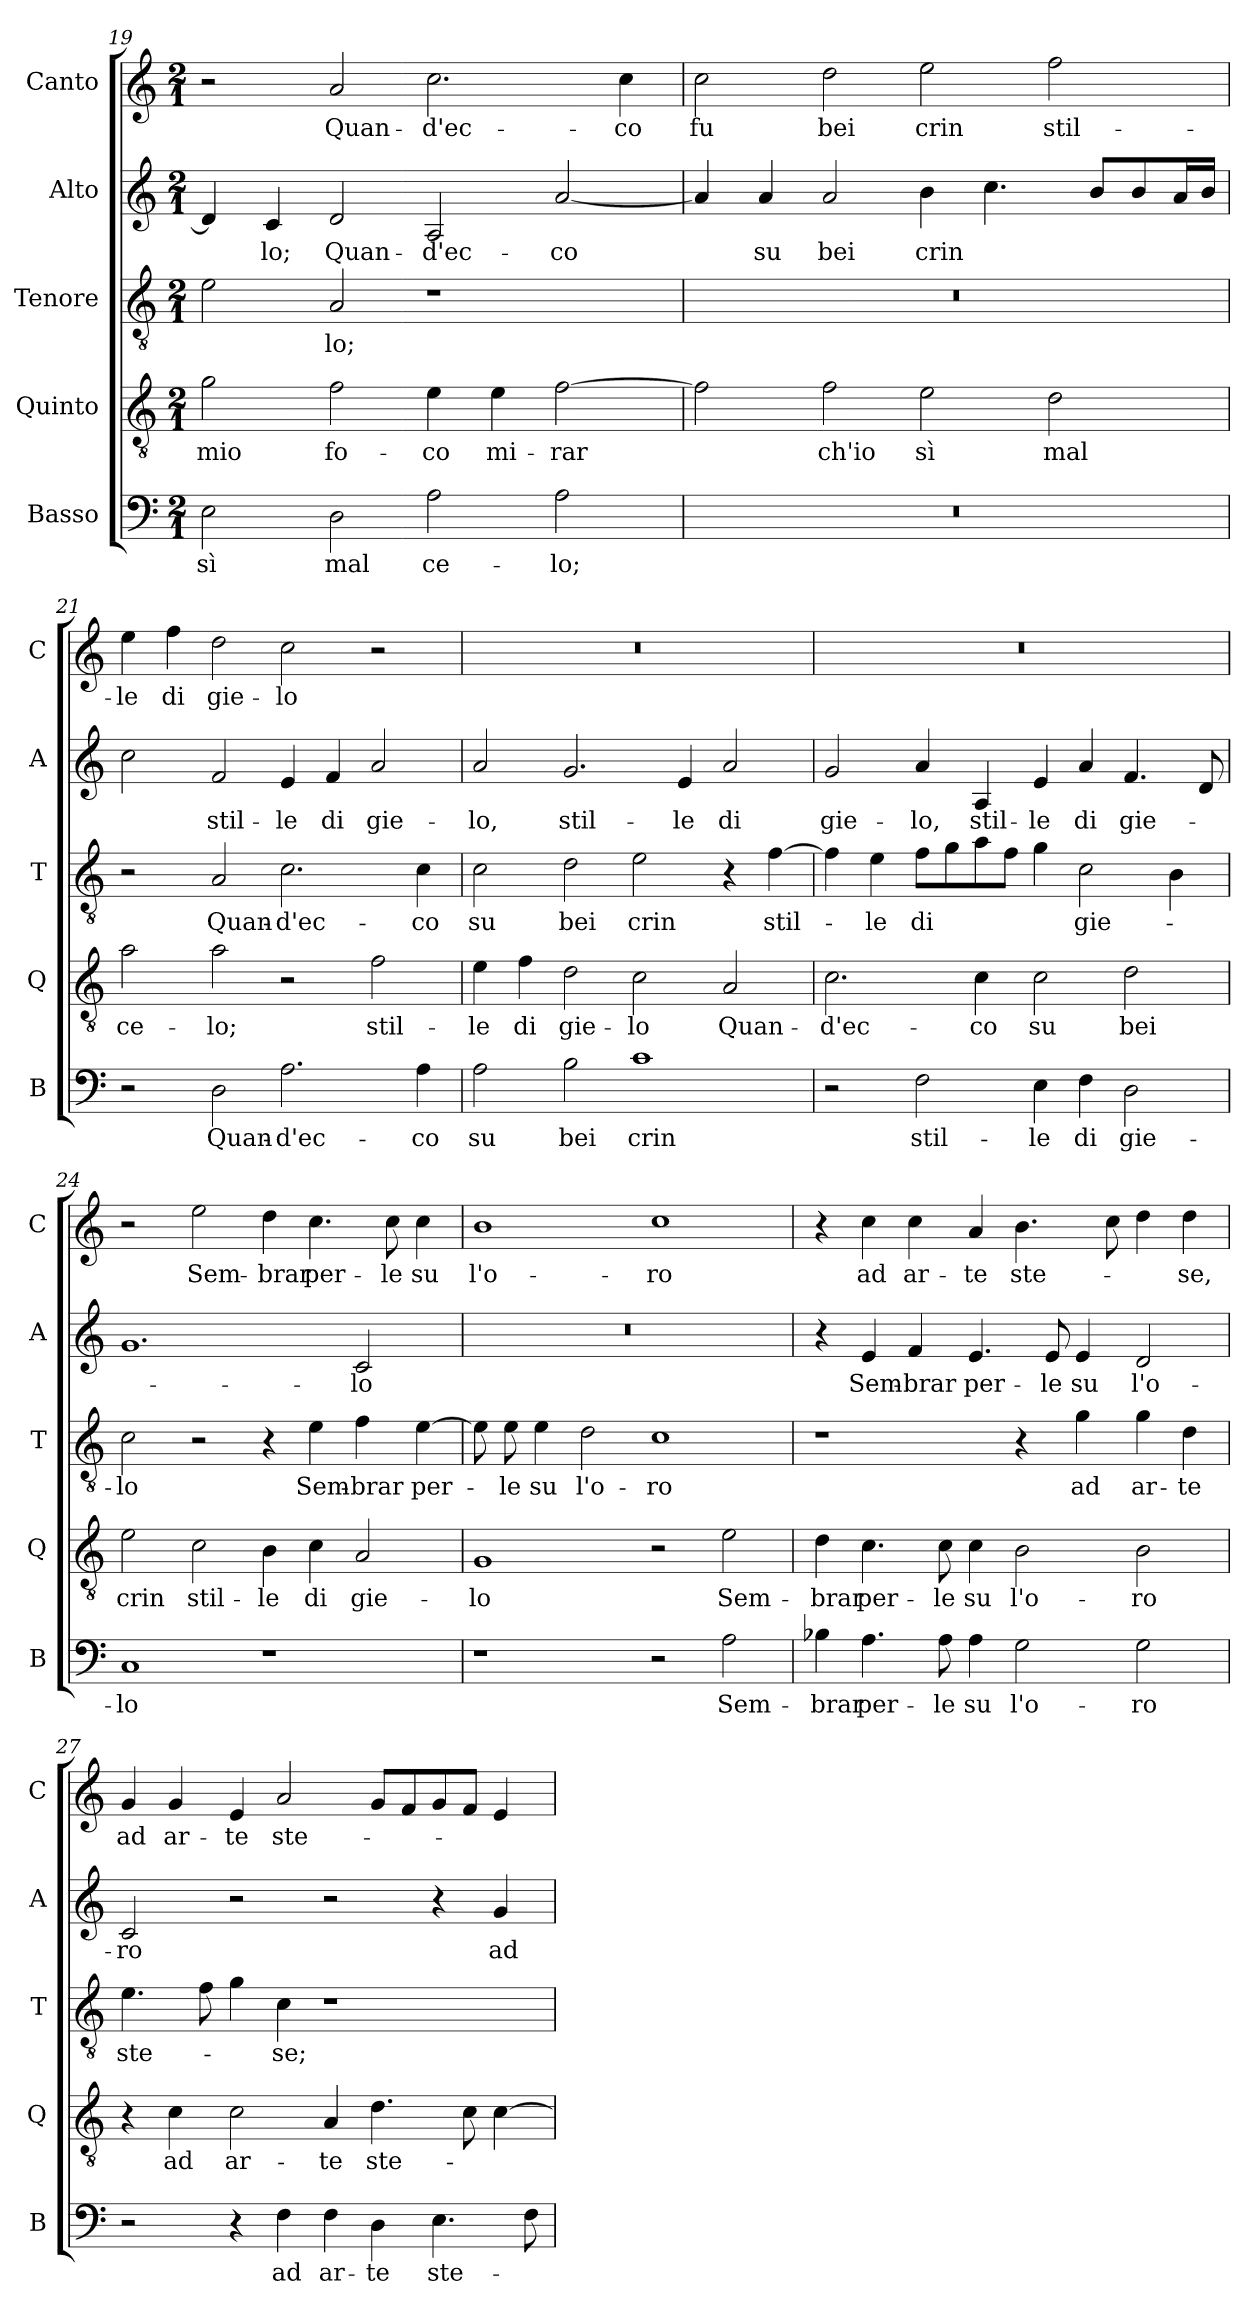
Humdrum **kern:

**kern	**text	**kern	**text	**kern	**text	**kern	**text	**kern	**text
*part5	*part5	*part4	*part4	*part3	*part3	*part2	*part2	*part1	*part1
*staff5	*staff5	*staff4	*staff4	*staff3	*staff3	*staff2	*staff2	*staff1	*staff1
*I"Basso	*	*I"Quinto	*	*I"Tenore	*	*I"Alto	*	*I"Canto	*
*I'B	*	*I'Q	*	*I'T	*	*I'A	*	*I'C	*
*clefF4	*	*clefGv2	*	*clefGv2	*	*clefG2	*	*clefG2	*
*k[]	*	*k[]	*	*k[]	*	*k[]	*	*k[]	*
*M2/1	*	*M2/1	*	*M2/1	*	*M2/1	*	*M2/1	*
=19	=19	=19	=19	=19	=19	=19	=19	=19	=19
2E	sì	2g	mio	2e	.	4d]	.	2r	.
.	.	.	.	.	.	4c	-lo;	.	.
2D	mal	2f	fo-	2A	-lo;	2d	Quan-	2a	Quan-
2A	ce-	4e	-co	1r	.	2A	-d'ec-	2.cc	-d'ec-
.	.	4e	mi-	.	.	.	.	.	.
2A	-lo;	[2f	-rar	.	.	[2a	-co	.	.
.	.	.	.	.	.	.	.	4cc	-co
=20	=20	=20	=20	=20	=20	=20	=20	=20	=20
0r	.	2f]	.	0r	.	4a]	.	2cc	fu
.	.	.	.	.	.	4a	su	.	.
.	.	2f	ch'io	.	.	2a	bei	2dd	bei
.	.	2e	sì	.	.	4b	crin	2ee	crin
.	.	.	.	.	.	4.cc	.	.	.
.	.	2d	mal	.	.	.	.	2ff	stil-
.	.	.	.	.	.	8bL	.	.	.
.	.	.	.	.	.	8b	.	.	.
.	.	.	.	.	.	16aL	.	.	.
.	.	.	.	.	.	16bJJ	.	.	.
=21	=21	=21	=21	=21	=21	=21	=21	=21	=21
2r	.	2a	ce-	2r	.	2cc	.	4ee	-le
.	.	.	.	.	.	.	.	4ff	di
2D	Quan-	2a	-lo;	2A	Quan-	2f	stil-	2dd	gie-
2.A	-d'ec-	2r	.	2.c	d'ec-	4e	-le	2cc	-lo
.	.	.	.	.	.	4f	di	.	.
.	.	2f	stil-	.	.	2a	gie-	2r	.
4A	-co	.	.	4c	-co	.	.	.	.
=22	=22	=22	=22	=22	=22	=22	=22	=22	=22
2A	su	4e	-le	2c	su	2a	-lo,	0r	.
.	.	4f	di	.	.	.	.	.	.
2B	bei	2d	gie-	2d	bei	2.g	stil-	.	.
1c	crin	2c	-lo	2e	crin	.	.	.	.
.	.	.	.	.	.	4e	-le	.	.
.	.	2A	Quan-	4r	.	2a	di	.	.
.	.	.	.	[4f	stil-	.	.	.	.
=23	=23	=23	=23	=23	=23	=23	=23	=23	=23
2r	.	2.c	-d'ec-	4f]	.	2g	gie-	0r	.
.	.	.	.	4e	-le	.	.	.	.
2F	stil-	.	.	8fL	di	4a	-lo,	.	.
.	.	.	.	8g	.	.	.	.	.
.	.	4c	-co	8a	.	4A	stil-	.	.
.	.	.	.	8fJ	.	.	.	.	.
4E	-le	2c	su	4g	.	4e	-le	.	.
4F	di	.	.	2c	gie-	4a	di	.	.
2D	gie-	2d	bei	.	.	4.f	gie-	.	.
.	.	.	.	4B	.	.	.	.	.
.	.	.	.	.	.	8d	.	.	.
=24	=24	=24	=24	=24	=24	=24	=24	=24	=24
1C	-lo	2e	crin	2c	-lo	1.g	.	2r	.
.	.	2c	stil-	2r	.	.	.	2ee	Sem-
1r	.	4B	-le	4r	.	.	.	4dd	-brar
.	.	4c	di	4e	Sem-	.	.	4.cc	per-
.	.	2A	gie-	4f	-brar	2c	-lo	.	.
.	.	.	.	.	.	.	.	8cc	-le
.	.	.	.	[4e	per-	.	.	4cc	su
=25	=25	=25	=25	=25	=25	=25	=25	=25	=25
1r	.	1G	-lo	8e]	.	0r	.	1b	l'o-
.	.	.	.	8e	-le	.	.	.	.
.	.	.	.	4e	su	.	.	.	.
.	.	.	.	2d	l'o-	.	.	.	.
2r	.	2r	.	1c	-ro	.	.	1cc	-ro
2A	Sem-	2e	Sem-	.	.	.	.	.	.
=26	=26	=26	=26	=26	=26	=26	=26	=26	=26
4B-X	-brar	4d	-brar	1r	.	4r	.	4r	.
4.A	per-	4.c	per-	.	.	4e	Sem-	4cc	ad
.	.	.	.	.	.	4f	-brar	4cc	ar-
8A	-le	8c	-le	.	.	.	.	.	.
4A	su	4c	su	.	.	4.e	per-	4a	-te
2G	l'o-	2B	l'o-	4r	.	.	.	4.b	ste-
.	.	.	.	.	.	8e	-le	.	.
.	.	.	.	4g	ad	4e	su	.	.
.	.	.	.	.	.	.	.	8cc	.
2G	-ro	2B	-ro	4g	ar-	2d	l'o-	4dd	.
.	.	.	.	4d	-te	.	.	4dd	-se,
=27	=27	=27	=27	=27	=27	=27	=27	=27	=27
2r	.	4r	.	4.e	ste-	2c	-ro	4g	ad
.	.	4c	ad	.	.	.	.	4g	ar-
.	.	.	.	8f	.	.	.	.	.
4r	.	2c	ar-	4g	.	2r	.	4e	-te
4F	ad	.	.	4c	-se;	.	.	2a	ste-
4F	ar-	4A	-te	1r	.	2r	.	.	.
4D	-te	4.d	ste-	.	.	.	.	8gL	.
.	.	.	.	.	.	.	.	8f	.
4.E	ste-	.	.	.	.	4r	.	8g	.
.	.	8c	.	.	.	.	.	8fJ	.
.	.	[4c	.	.	.	4g	ad	4e	.
8F	.	.	.	.	.	.	.	.	.
=	=	=	=	=	=	=	=	=	=
*-	*-	*-	*-	*-	*-	*-	*-	*-	*-
